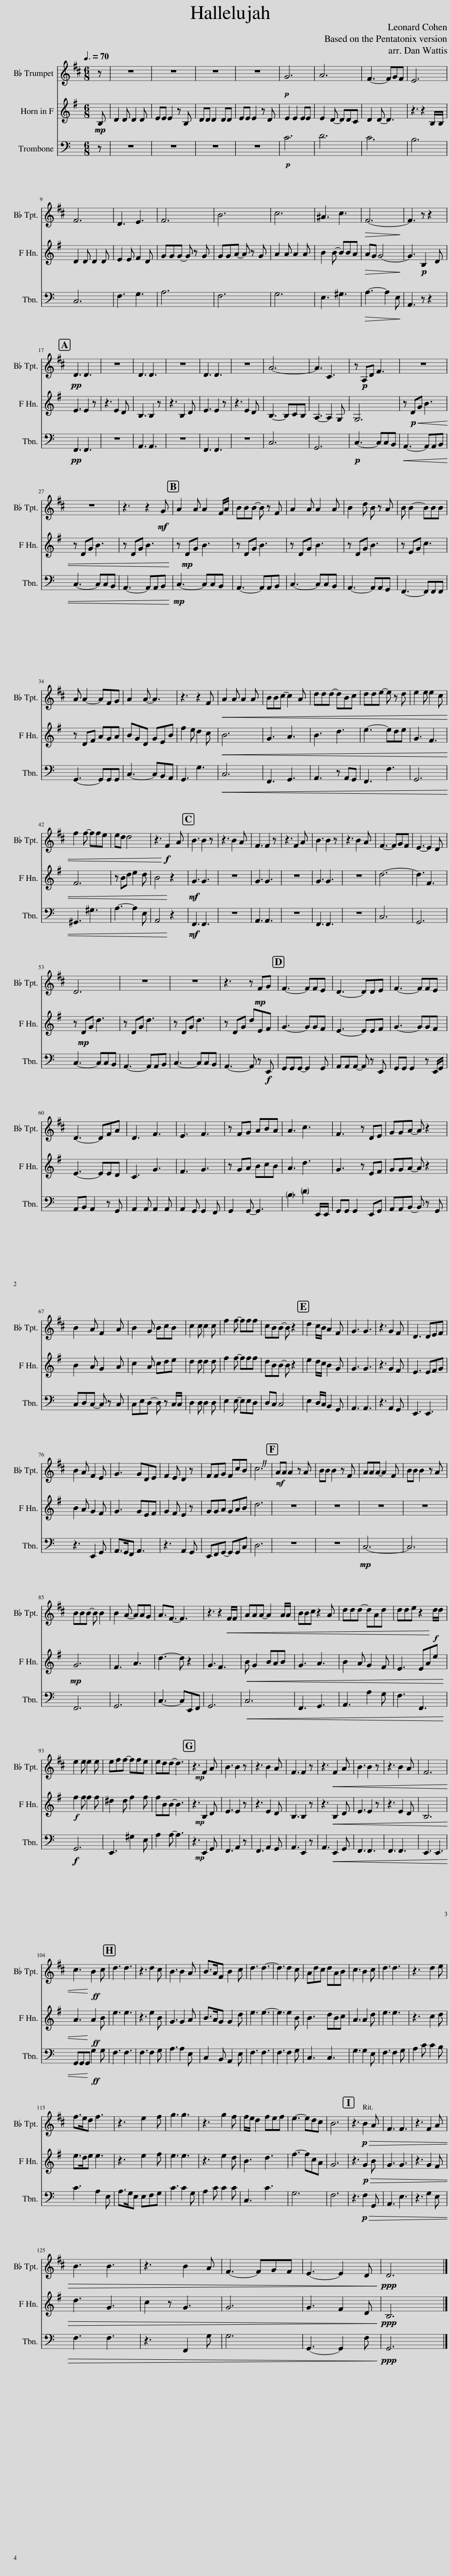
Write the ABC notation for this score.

X:1
%%score 1 2 3
L:1/8
Q:3/8=70
M:6/8
I:linebreak $
K:C
V:1 treble transpose=-2
V:2 treble transpose=-7
V:3 bass
V:1
[K:D] z | z6 | z6 | z6 | z6 | %5
!p! G6 | A6 | F3- FGF | E6 |$ F6 | %10
 D3 E3 | F6 | B6 | c6 | ^A3 c3 | %15
!>(! F6-!>)! | F3 z z2 |$!pp! D3 D3 | z6 | D3 D3 | %20
 z6 | D3 D3 | z6 | A6- | A3 C3 | %25
 z!p! A,D F3 | z6 |$ z6 | z3 z2!mf! G | A2 A A2 F/A/ | %30
 BBB- B z F | A2 A A2 A | B2 d B z A | B B2- BBB |$ A A2- AFG | %35
 A2 A- A3 | z3 z2 F |!<(! A2 A A2 A | BBc- c2 A | ddd- dBc | %40
 dde- e z d | e2 e e2 c |$ f2 f- ffe | ed d4 | z3!<)!!f! F2 A | %45
 B3 B2 z | z3 B2 A | F3 F2 z | z3 F2 A | B3 B2 z | %50
 z3 B2 A | F3- FGF | E3- E2 D |$ D6 | z6 | %55
 z6 | z3 z!mp! FG | F3- FFE | D3- DDE | F3- FFE |$ %60
 D3- DFA | D3 F3 | E3 F3 | z FG ABA | A3 c3 | %65
 F3 z DE | GGA- A z2 |$ B2 A F2 A | B2 G BcB | c2 c c2 c | %70
 f2 f- fff | cBB- B z2 | d2 c/B/ A2 F | G3 G3 | z3 G2 F | %75
 D3 DEF |$ B2 A F2 E | G3 GDE | F2 E D2 z | FFG FcB | %80
 c6 |!mf! AA A2 z A | BB B2 z F | AAA- A2 F | BB B2 z A |$ %85
 BBB- B B2 | B2 A- AAG | A3/2F3/2- F3 | z3 z2!<(! F/F/ | AAA- A2 A/A/ | %90
 BBc z2 A | ddd- dAd | dde z2!<)!!f! d/d/ |$ e2 e e2 e | eff- ffe | %95
 edd- d3 |!mp! z3 F2 A | B3 B2 z | z3 B2 A | F3 F2 z | %100
 z3!<(! F2 A | B3 B2 z | z3 B2 A | F6 |$ c3!<)!!ff! B2 c | %105
 d3 d3 | z3 d2 c | B3 B2 A | B>AF B2 c | d3 d3- | %110
 d3 d2 c | Adc dAB | c3 B2 c | d3 d3 | z3 d2 e |$ %115
 f>ed f3 | z3 e2 f | g3 g3 | z3 g2 f | f/e/ d2 fef | %120
 e3- edc | B6 | z3[Q:3/8=70]!p!!>(! B2[Q:3/8=69] A |[Q:3/8=69] F3[Q:3/8=69] F3 |[Q:3/8=68] z3[Q:3/8=67] F2[Q:3/8=66] A |$ %125
[Q:3/8=65] B3[Q:3/8=63] B3 |[Q:3/8=60] z3[Q:3/8=57] B2[Q:3/8=55] A[Q:3/8=58] |[Q:3/8=54] F3-[Q:3/8=50] F[Q:3/8=48]G[Q:3/8=47]F |[Q:3/8=45] E3-[Q:3/8=40] E2[Q:3/8=36] D!>)! |[Q:3/8=35]!ppp! D6 |] %130
V:2
[K:G]!mp! B, | D2 D D2 D | EE E2 z B, | DD D2 DD | EE E2 z D | %5
 E2 E2 EE | E2 D- DDC | D2 D- D3 | z3 z2 B,/B,/ |$ D2 D D2 D | %10
 E2 E F2 D | GGG- G z G | GGA- A z G | A2 A A2 A | B2 B- BBA | %15
!>(! AG G4-!>)! | G3!p! B,2 D |$ E3 E2 z | z3 E2 D | B,3 B,2 z | %20
 z3 B,2 D | E3 E2 z | z3 E2 D | B,3- B,CB, | A,3- A,2 G, | %25
 G,6 | z!p! D!<(!G B3 |$ z DG B3 | z DG B3!<)! | z!mp! DG B3 | %30
 z DG B3 | z DG B3 | z DG B3 | z EG c3 |$ z DF AGA | %35
 BGD GEB | f2 e d2 c |!<(! B6 | G3 A3 | B3 d3 | %40
 e3- ede | G3 F3 |$ F6 | z Bd e2 d | B4!<)! z2 | %45
!mf! G3 G3 | z6 | G3 G3 | z6 | G3 G3 | %50
 z6 | d6- | d3 F3 |$ z!mp! DG d3 | z DG d3 | %55
 z DG d3 | z DG dEF | G3- GGF | E3- EEF | G3- GGF |$ %60
 E3- EED | C3 G3 | F3 G3 | z GA BcB | A3 d3 | %65
 G3 z EF | GGA- A z2 |$ B2 A G2 A | c2 A cde | d2 d d2 d | %70
 f2 f- fff | dBB- B z2 | e2 d/c/ B2 G | G3 G3 | z3 G2 F | %75
 E3 EFG |$ B2 A G2 F | G3 GEF | G2 F E2 z | GGA GAB | %80
 d6 | z6 | z6 | z6 | z6 |$ %85
!mp! G6 | F3 A3 | d3- d z2 | G3 F3 |!<(! B G2 BAB | %90
 G3 A3 | B2 A G2 F | E3 EAe!<)! |$!f! f2 f f2 f | ^d2 d f2 f | %95
 fBB- B3 |!mp! z3 B,2 D | E3 E2 z | z3 E2 D | B,3 B,2 z | %100
 z3!<(! B,2 D | E3 E2 z | z3 E2 D | B,6 |$ A3!<)!!ff! A2 B | %105
 e3 e3 | z3 e2 B | G3 G2 A | B>AG G2 d | e3 e3- | %110
 e3 e2 B | B3 dBc | A3 A2 d | e3 e3 | z3 c2 d |$ %115
 e>de e3 | z3 e2 f | e3 e3 | z3 e2 d | B3 d3 | %120
 f3- fcA | G6 | z3!p!!>(! G2 B | G3 G3 | z3 G2 F |$ %125
 d3 G3 | c2 z G3 | G6 | G3 F2 D!>)! |!ppp! B,6 |] %130
V:3
 z | z6 | z6 | z6 | z6 | %5
!p! C6 | D6 | C6 | B,6 |$ C,6 | %10
 F,3 G,3 | A,6 | F,6 | G,6 | E,3 ^G,3 | %15
!>(! A,3- A,2 E,!>)! | A,,3 z z2 |$!pp! F,,3 F,,3 | z6 | A,,3 A,,3 | %20
 z6 | F,,3 F,,3 | z6 | C,6 | G,,6 | %25
!p! C,3- C,C,B,, |!<(! A,,3- A,,A,,B,, |$ C,3- C,C,B,, | A,,3- A,,A,,B,,!<)! |!mp! C,3- C,C,B,, | %30
 A,,3- A,,A,,B,, | C,3- C,C,B,, | A,,3- A,,A,,G,, | F,,3- F,,F,,F,, |$ G,,3- G,,G,,G,, | %35
 C,3- C,B,,A,, | G,,3 G,3 |!<(! C,6 | F,,3 G,,3 | A,,3 z A,,G,, | %40
 F,,3 F,3 | G,,6 |$ ^G,,3 ^G,3 | A,3- A,2 E, | A,,4!<)! z2 | %45
!mf! F,,3 F,,3 | z6 | A,,3 A,,3 | z6 | F,,3 F,,3 | %50
 z6 | C,6 | G,,6 |$ C,3- C,C,B,, | A,,3- A,,A,,B,, | %55
 C,3- C,C,B,, | A,,3- A,, z!f! E,, | G,,G,,G,,- G,,2 G,, | A,,A,,A,,- A,, z E,, | G,,G,, G,,2 z E,,/G,,/ |$ %60
 A,,B,, A,,2 z G,, | A,,2 A,, A,,2 A,, | A,,2 G,, G,,2 F,, | G,,2 G,,- G,,3 | B,3 D2 E,,/E,,/ | %65
 G,,G,, G,,2 E,,G,, | A,,A,,B,,- B,, z G,, |$ C,D,C,- C, z C, | C,E,D,- D, z C,/C,/ | D,2 D, D,2 D, | %70
 E,2 E,- E,E,D, | D,C, C,4 | E,2 D,/C,/ B,,2 G,, | A,,3 A,,3 | z3 A,,2 G,, | %75
 E,,3 E,,3 |$ z3 E,,2 G,, | A,,>G,,F,, A,,3 | z3 A,,2 G,, | E,,F,,G,,- G,,G,,C, | %80
 D,6 | z6 | z6 |!mp! C,6- | C,6 |$ %85
 F,,6 | G,,6 | C,3- C,E,,F,, | G,,6 |!<(! C,6 | %90
 F,,3 G,,3 | A,,3 A,2 G, | F,3 F,,3!<)! |$!f! G,,6 | E,,3 ^G,2 E, | %95
 A,2 A,- A,3 |!mp! z3 E,,2 G,, | F,,3 A,,2 z | F,,3 A,,2 G,, | A,,3 E,,2 z | %100
 A,,3!<(! E,,2 G,, | F,,3 F,,3 | F,,3 F,,3 | E,,3 E,,3 |$ G,,G,,G,,!<)!!ff! G,2 G, | %105
 F,3 F,3 | F,3 F,2 G, | A,3 A,2 E, | C,2 B,, A,,2 E, | F,3 F,3 | %110
 F,3 F,2 G, | C,3 C,3 | G,3 G,2 E, | F,3 F,2 G, | A,2 C C2 B, |$ %115
 C3 A,2 E, | A,>G,E, E,F,G, | C3 C2 G, | A,2 C C2 C | C,3 C3 | %120
 G,6 | F,6 | z3!p!!>(! F,2 G,, | A,,3 E,3 | z3 G,2 E, |$ %125
 F,3 F,3 | z3 F,,2 G, | G,6 | G,,3- G,,2 F,!>)! |!ppp! G,,6 |] %130
